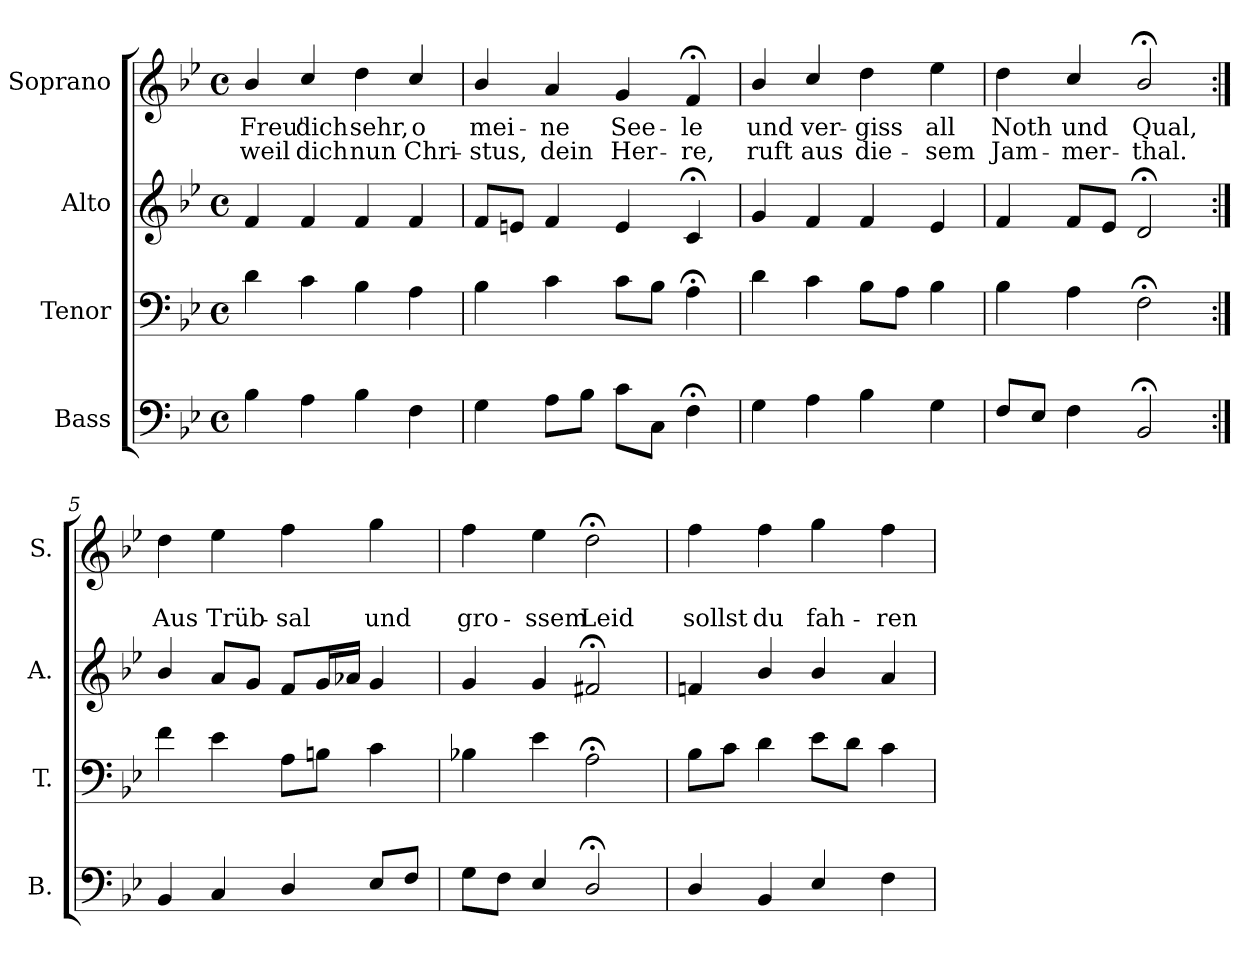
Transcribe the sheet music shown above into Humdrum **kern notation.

**kern	**kern	**kern	**kern	**text	**text
*part4	*part3	*part2	*part1	*part1	*part1
*staff4	*staff3	*staff2	*staff1	*staff1	*staff1
*I"Bass	*I"Tenor	*I"Alto	*I"Soprano	*	*
*I'B.	*I'T.	*I'A.	*I'S.	*	*
*clefF4	*clefF4	*clefG2	*clefG2	*	*
*k[b-e-]	*k[b-e-]	*k[b-e-]	*k[b-e-]	*	*
*B-:	*B-:	*B-:	*B-:	*	*
*M4/4	*M4/4	*M4/4	*M4/4	*	*
*met(c)	*met(c)	*met(c)	*met(c)	*	*
=1	=1	=1	=1	=1	=1
4B-\	4d\	4f/	4b-/	Freu'	weil
4A\	4c\	4f/	4cc/	dich	dich
4B-\	4B-\	4f/	4dd\	sehr,	nun
4F\	4A\	4f/	4cc/	o	Chri-
=2	=2	=2	=2	=2	=2
4G\	4B-\	8f/L	4b-/	mei-	-stus,
.	.	8en/J	.	.	.
8A\L	4c\	4f/	4a/	-ne	dein
8B-\J	.	.	.	.	.
8c\L	8c\L	4e/	4g/	See-	Her-
8C\J	8B-\J	.	.	.	.
4F;<\	4A;<\	4c;</	4f;</	-le	-re,
=3	=3	=3	=3	=3	=3
4G\	4d\	4g/	4b-/	und	ruft
4A\	4c\	4f/	4cc/	ver-	aus
4B-\	8B-\L	4f/	4dd\	-giss	die-
.	8A\J	.	.	.	.
4G\	4B-\	4e-/	4ee-\	all	-sem
=4	=4	=4	=4	=4	=4
8F/L	4B-\	4f/	4dd\	Noth	Jam-
8E-/J	.	.	.	.	.
4F\	4A\	8f/L	4cc/	und	-mer-
.	.	8e-/J	.	.	.
2BB-;</	2F;<\	2d;</	2b-;</	Qual,	-thal.
!!LO:LB:g=z
=5:|!	=5:|!	=5:|!	=5:|!	=5:|!	=5:|!
4BB-/	4f\	4b-/	4dd\	.	Aus
4C/	4e-\	8a/L	4ee-\	.	Trüb-
.	.	8g/J	.	.	.
4D/	8A\L	8f/L	4ff\	.	-sal
.	8Bn\J	16g/L	.	.	.
.	.	16a-X/JJ	.	.	.
8E-/L	4c\	4g/	4gg\	.	und
8F/J	.	.	.	.	.
=6	=6	=6	=6	=6	=6
8G\L	4B-X\	4g/	4ff\	.	gro-
8F\J	.	.	.	.	.
4E-/	4e-\	4g/	4ee-\	.	-ssem
2D;</	2A;<\	2f#X;</	2dd;<\	.	Leid
=7	=7	=7	=7	=7	=7
4D/	8B-\L	4fn/	4ff\	.	sollst
.	8c\J	.	.	.	.
4BB-/	4d\	4b-/	4ff\	.	du
4E-/	8e-\L	4b-/	4gg\	.	fah-
.	8d\J	.	.	.	.
4F\	4c\	4a/	4ff\	.	-ren
=	=	=	=	=	=
*-	*-	*-	*-	*-	*-
